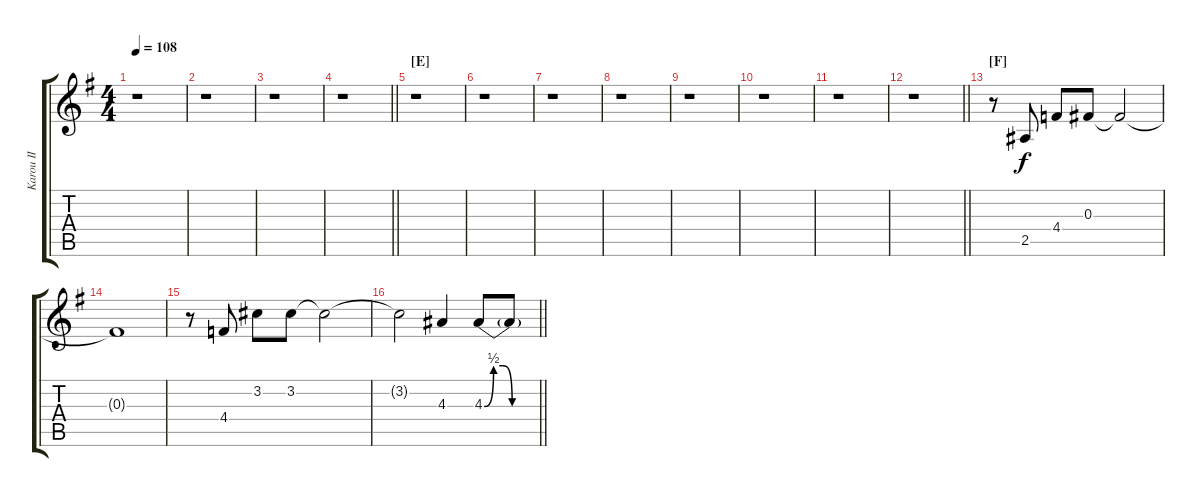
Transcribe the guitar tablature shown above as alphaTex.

\track ("Karou II" "Karou II") {instrument overdrivenguitar}
\staff {score tabs}
\tuning (Eb4 Bb3 Gb3 Db3 Ab2 Db2) {hide}
\ts (4 4)
\tempo 108
\clef g2
\ks g
r.1{dy f} |
r.1 |
r.1 |
\barLineRight lightlight
r.1 |
\section ("" "[E]")
r.1 |
r.1 |
r.1 |
r.1 |
r.1 |
r.1 |
r.1 |
\barLineRight lightlight
r.1 |
\section ("" "[F]")
r.8 2.5.8 4.4.8 0.3.8 0.3{t}.2 |
0.3{t}.1 |
r.8 4.4.8 3.2.8 3.2.8 3.2{t}.2 |
\barLineRight lightlight
3.2{t}.2 4.3.4 4.3{be (custom 0 0 10 2 20 2 30 0 60 0)}.8 4.3{t}.8
